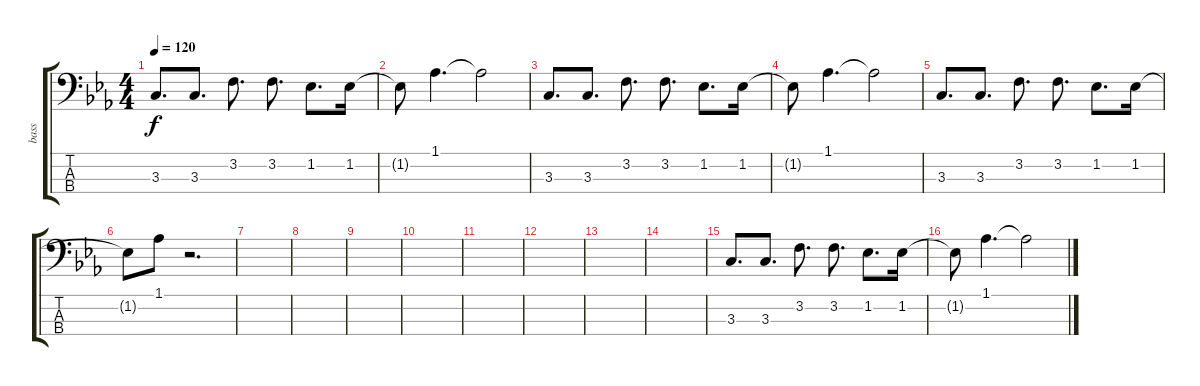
\track ("bass" "bass") {instrument fretlessbass}
\staff {score tabs}
\tuning (G2 D2 A1 E1) {hide}
\ts (4 4)
\tempo 120
\clef f4
\ks cminor
3.3.8{d dy f} 3.3.8{d} 3.2.8{d} 3.2.8{d} 1.2.8{d} 1.2.16 |
1.2{t}.8 1.1.4{d} 1.1{t}.2 |
3.3.8{d} 3.3.8{d} 3.2.8{d} 3.2.8{d} 1.2.8{d} 1.2.16 |
1.2{t}.8 1.1.4{d} 1.1{t}.2 |
3.3.8{d} 3.3.8{d} 3.2.8{d} 3.2.8{d} 1.2.8{d} 1.2.16 |
1.2{t}.8 1.1.8 r.2{d} |
|
|
|
|
|
|
|
|
3.3.8{d} 3.3.8{d} 3.2.8{d} 3.2.8{d} 1.2.8{d} 1.2.16 |
1.2{t}.8 1.1.4{d} 1.1{t}.2
